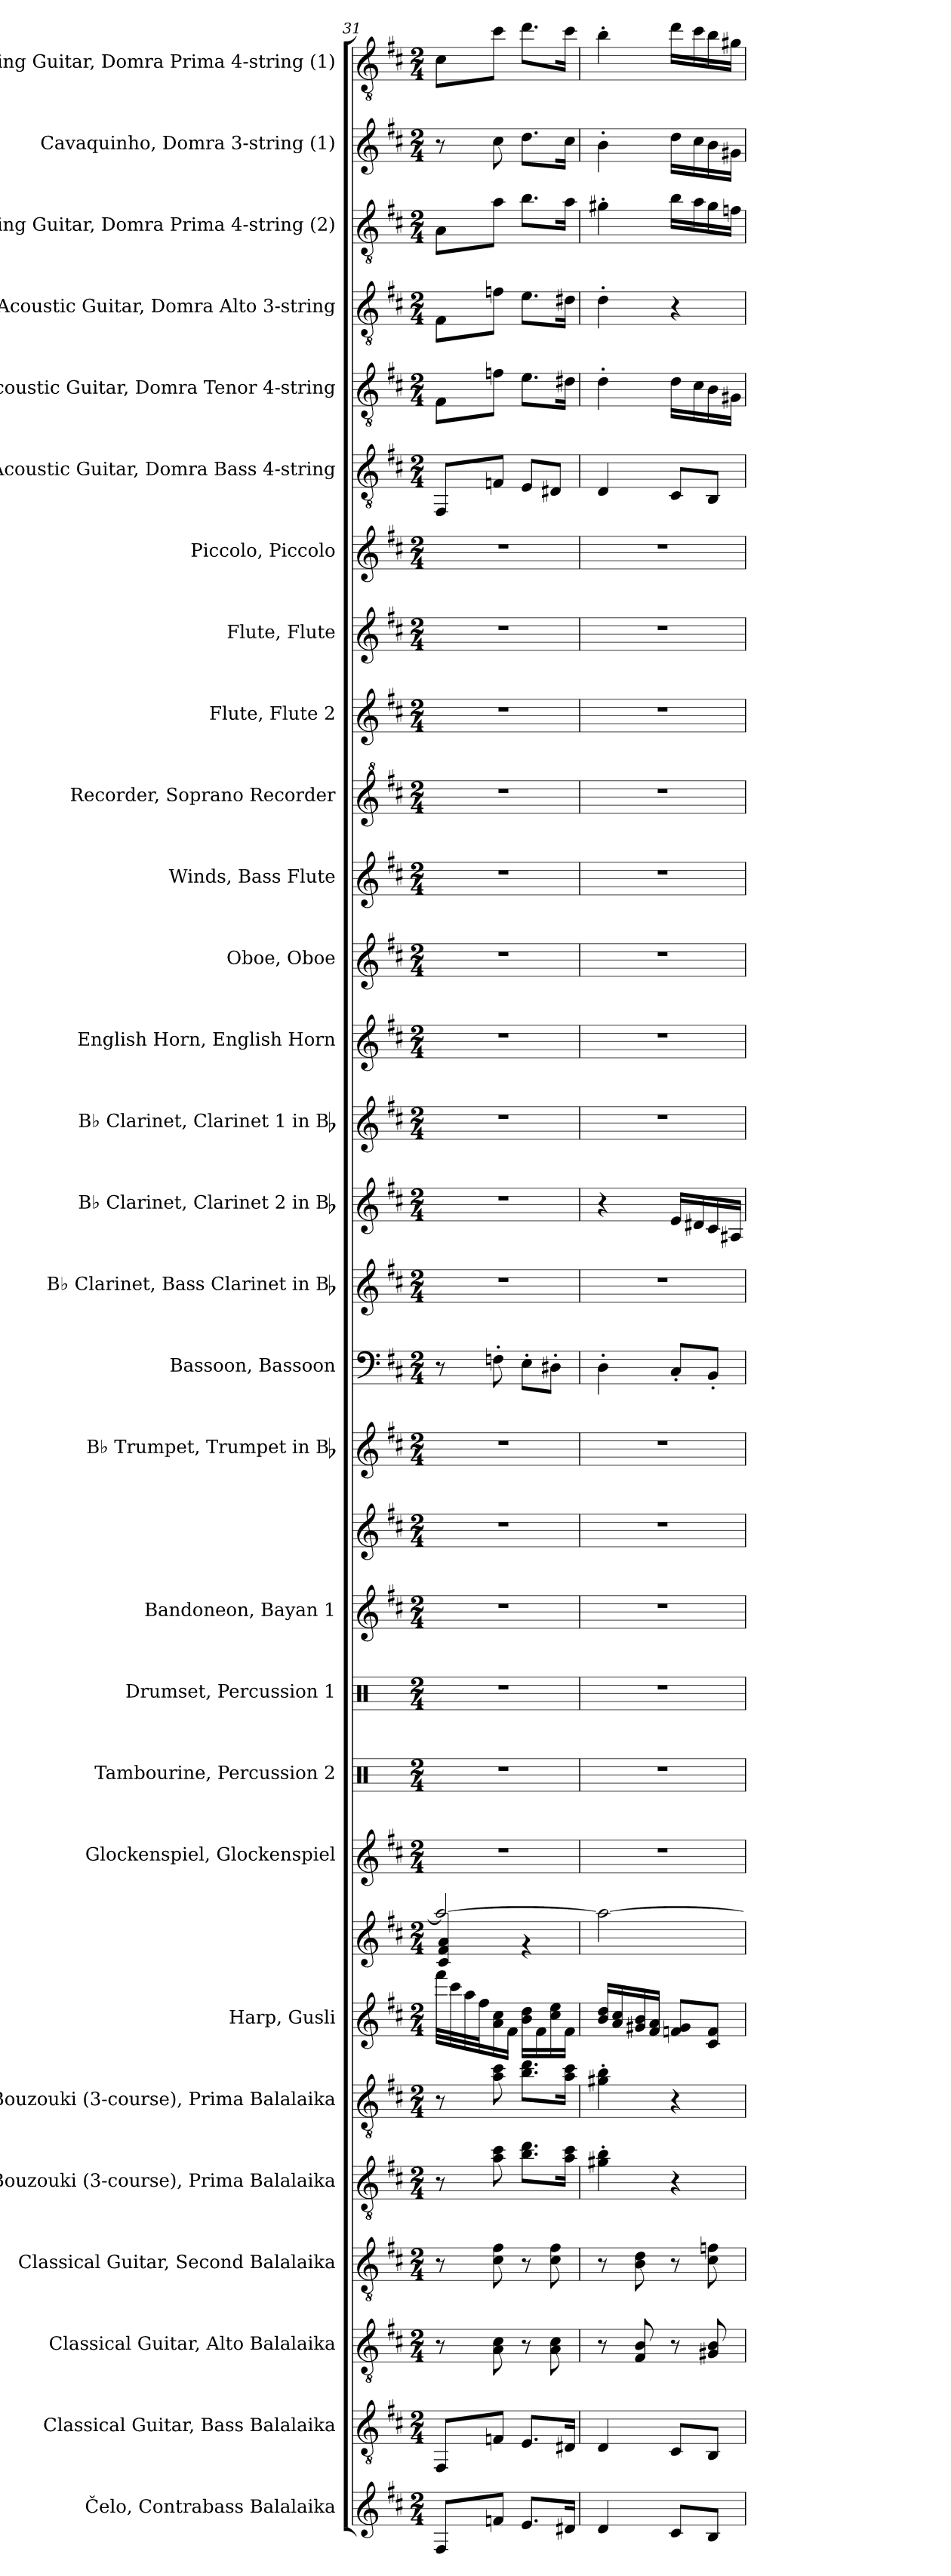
**kern	**kern	**kern	**kern	**kern	**kern	**kern	**kern	**kern	**kern	**kern	**kern	**kern	**kern	**kern	**kern	**kern	**kern	**kern	**kern	**kern	**kern	**kern	**kern	**kern	**kern	**kern	**kern	**kern	**kern	**kern
*part29	*part28	*part27	*part26	*part25	*part24	*part23	*part23	*part22	*part21	*part20	*part19	*part19	*part18	*part17	*part16	*part15	*part14	*part13	*part12	*part11	*part10	*part9	*part8	*part7	*part6	*part5	*part4	*part3	*part2	*part1
*staff31	*staff30	*staff29	*staff28	*staff27	*staff26	*staff25	*staff24	*staff23	*staff22	*staff21	*staff20	*staff19	*staff18	*staff17	*staff16	*staff15	*staff14	*staff13	*staff12	*staff11	*staff10	*staff9	*staff8	*staff7	*staff6	*staff5	*staff4	*staff3	*staff2	*staff1
*I"Čelo, Contrabass Balalaika	*I"Classical Guitar, Bass Balalaika	*I"Classical Guitar, Alto Balalaika	*I"Classical Guitar, Second Balalaika	*I"Bouzouki (3-course), Prima Balalaika	*I"Bouzouki (3-course), Prima Balalaika	*I"Harp, Gusli	*	*I"Glockenspiel, Glockenspiel	*I"Tambourine, Percussion 2	*I"Drumset, Percussion 1	*I"Bandoneon, Bayan 1	*	*I"B♭ Trumpet, Trumpet in Bb	*I"Bassoon, Bassoon	*I"B♭ Clarinet, Bass Clarinet in Bb	*I"B♭ Clarinet, Clarinet 2 in Bb	*I"B♭ Clarinet, Clarinet 1 in Bb	*I"English Horn, English Horn	*I"Oboe, Oboe	*I"Winds, Bass Flute	*I"Recorder, Soprano Recorder	*I"Flute, Flute 2	*I"Flute, Flute	*I"Piccolo, Piccolo	*I"Acoustic Guitar, Domra Bass 4-string	*I"Acoustic Guitar, Domra Tenor 4-string	*I"Acoustic Guitar, Domra Alto 3-string	*I"12-string Guitar, Domra Prima 4-string (2)	*I"Cavaquinho, Domra 3-string (1)	*I"12-string Guitar, Domra Prima 4-string (1)
*	*I'Guit.	*I'Guit.	*I'Guit.	*I'Bou.	*I'Bou.	*I'Hrp.	*	*I'Glock.	*I'Tamb.	*I'D. Set	*I'Ban.	*	*I'B♭ Tpt.	*I'Bsn.	*I'B♭ Cl.	*I'B♭ Cl.	*I'B♭ Cl.	*I'E. Hn.	*I'Ob.	*I'Wi.	*I'Rec.	*I'Fl.	*I'Fl.	*I'Picc.	*I'Guit.	*I'Guit.	*I'Guit.	*I'12-str. Guit.	*I'Cava.	*I'12-str. Guit.
*clefG2	*clefGv2	*clefGv2	*clefGv2	*clefGv2	*clefGv2	*clefG2	*clefG2	*clefG2	*clefX	*clefX	*clefG2	*clefG2	*clefG2	*clefF4	*clefG2	*clefG2	*clefG2	*clefG2	*clefG2	*clefG2	*clefG^2	*clefG2	*clefG2	*clefG2	*clefGv2	*clefGv2	*clefGv2	*clefGv2	*clefG2	*clefGv2
*ITrd14c24	*	*	*	*	*	*	*	*ITrd-14c-24	*	*	*	*	*ITrd1c2	*	*ITrd1c2	*ITrd1c2	*ITrd1c2	*ITrd4c7	*	*	*	*	*	*ITrd-7c-12	*	*	*	*	*	*
*k[f#c#]	*k[f#c#]	*k[f#c#]	*k[f#c#]	*k[f#c#]	*k[f#c#]	*k[f#c#]	*k[f#c#]	*k[f#c#]	*k[]	*k[]	*k[f#c#]	*k[f#c#]	*k[]	*k[f#c#]	*k[]	*k[]	*k[]	*k[f#]	*k[f#c#]	*k[f#c#]	*k[f#c#]	*k[f#c#]	*k[f#c#]	*k[f#c#]	*k[f#c#]	*k[f#c#]	*k[f#c#]	*k[f#c#]	*k[f#c#]	*k[f#c#]
*M2/4	*M2/4	*M2/4	*M2/4	*M2/4	*M2/4	*M2/4	*M2/4	*M2/4	*M2/4	*M2/4	*M2/4	*M2/4	*M2/4	*M2/4	*M2/4	*M2/4	*M2/4	*M2/4	*M2/4	*M2/4	*M2/4	*M2/4	*M2/4	*M2/4	*M2/4	*M2/4	*M2/4	*M2/4	*M2/4	*M2/4
=31	=31	=31	=31	=31	=31	=31	=31	=31	=31	=31	=31	=31	=31	=31	=31	=31	=31	=31	=31	=31	=31	=31	=31	=31	=31	=31	=31	=31	=31	=31
*	*	*	*	*	*	*	*^	*	*	*	*	*	*	*	*	*	*	*	*	*	*	*	*	*	*	*	*	*	*	*
8FFF#/L	8FF#/L	8r	8r	8r	8r	32fff#\LLL	2aa/_	4c#/ 4f#/ 4a/	2r	2r	2r	2r	2r	2r	8r	2r	2r	2r	2r	2r	2r	2r	2r	2r	2r	8FF#/L	8F#\L	8F#\L	8A\L	8r	8c#\L
.	.	.	.	.	.	32ccc#\	.	.	.	.	.	.	.	.	.	.	.	.	.	.	.	.	.	.	.	.	.	.	.	.	.
.	.	.	.	.	.	32aa\	.	.	.	.	.	.	.	.	.	.	.	.	.	.	.	.	.	.	.	.	.	.	.	.	.
.	.	.	.	.	.	32ff#\J	.	.	.	.	.	.	.	.	.	.	.	.	.	.	.	.	.	.	.	.	.	.	.	.	.
8FFn/J	8Fn/J	8A\ 8c#\	8c#\ 8f#\	8a\ 8cc#\	8a\ 8cc#\	16a\ 16cc#\	.	.	.	.	.	.	.	.	8Fn'\	.	.	.	.	.	.	.	.	.	.	8Fn/J	8fn\J	8fn\J	8a\J	8cc#\	8cc#\J
.	.	.	.	.	.	16f#\JJ	.	.	.	.	.	.	.	.	.	.	.	.	.	.	.	.	.	.	.	.	.	.	.	.	.
8.EE/L	8.E/L	8r	8r	8.b\ 8.dd\L	8.b\ 8.dd\L	16b\ 16dd\LL	.	4r	.	.	.	.	.	.	8E'\L	.	.	.	.	.	.	.	.	.	.	8E/L	8.e\L	8.e\L	8.b\L	8.dd\L	8.dd\L
.	.	.	.	.	.	16f#\	.	.	.	.	.	.	.	.	.	.	.	.	.	.	.	.	.	.	.	.	.	.	.	.	.
.	.	8A\ 8c#\	8c#\ 8f#\	.	.	16cc#\ 16ee\	.	.	.	.	.	.	.	.	8D#X'\J	.	.	.	.	.	.	.	.	.	.	8D#X/J	.	.	.	.	.
16DD#X/Jk	16D#X/Jk	.	.	16a\ 16cc#\Jk	16a\ 16cc#\Jk	16f#\JJ	.	.	.	.	.	.	.	.	.	.	.	.	.	.	.	.	.	.	.	.	16d#X\Jk	16d#X\Jk	16a\Jk	16cc#\Jk	16cc#\Jk
*	*	*	*	*	*	*	*v	*v	*	*	*	*	*	*	*	*	*	*	*	*	*	*	*	*	*	*	*	*	*	*	*
!!LO:PB:g=z
=32	=32	=32	=32	=32	=32	=32	=32	=32	=32	=32	=32	=32	=32	=32	=32	=32	=32	=32	=32	=32	=32	=32	=32	=32	=32	=32	=32	=32	=32	=32
4DD/	4D/	8r	8r	4g#X\' 4b\'	4g#X\' 4b\'	16b/ 16dd/LL	2aa\_	2r	2r	2r	2r	2r	2r	4D'\	2r	4r	2r	2r	2r	2r	2r	2r	2r	2r	4D/	4d'\	4d'\	4g#X'\	4b'\	4b'\
.	.	.	.	.	.	16a/ 16cc#/	.	.	.	.	.	.	.	.	.	.	.	.	.	.	.	.	.	.	.	.	.	.	.	.
.	.	8F#/ 8B/	8B\ 8d\	.	.	16g#X/ 16b/	.	.	.	.	.	.	.	.	.	.	.	.	.	.	.	.	.	.	.	.	.	.	.	.
.	.	.	.	.	.	16f#/ 16a/JJ	.	.	.	.	.	.	.	.	.	.	.	.	.	.	.	.	.	.	.	.	.	.	.	.
8CC#/L	8C#/L	8r	8r	4r	4r	8fn/ 8g#/L	.	.	.	.	.	.	.	8C#'/L	.	16d/LL	.	.	.	.	.	.	.	.	8C#/L	16d\LL	4r	16b\LL	16dd\LL	16dd\LL
.	.	.	.	.	.	.	.	.	.	.	.	.	.	.	.	16c#X/	.	.	.	.	.	.	.	.	.	16c#\	.	16a\	16cc#\	16cc#\
8BBB/J	8BB/J	8G#X/ 8B/	8c#\ 8fn\	.	.	8c#/ 8f/J	.	.	.	.	.	.	.	8BB'/J	.	16B/	.	.	.	.	.	.	.	.	8BB/J	16B\	.	16g#\	16b\	16b\
.	.	.	.	.	.	.	.	.	.	.	.	.	.	.	.	16G#X/JJ	.	.	.	.	.	.	.	.	.	16G#X\JJ	.	16fn\JJ	16g#X\JJ	16g#X\JJ
=	=	=	=	=	=	=	=	=	=	=	=	=	=	=	=	=	=	=	=	=	=	=	=	=	=	=	=	=	=	=
*-	*-	*-	*-	*-	*-	*-	*-	*-	*-	*-	*-	*-	*-	*-	*-	*-	*-	*-	*-	*-	*-	*-	*-	*-	*-	*-	*-	*-	*-	*-
